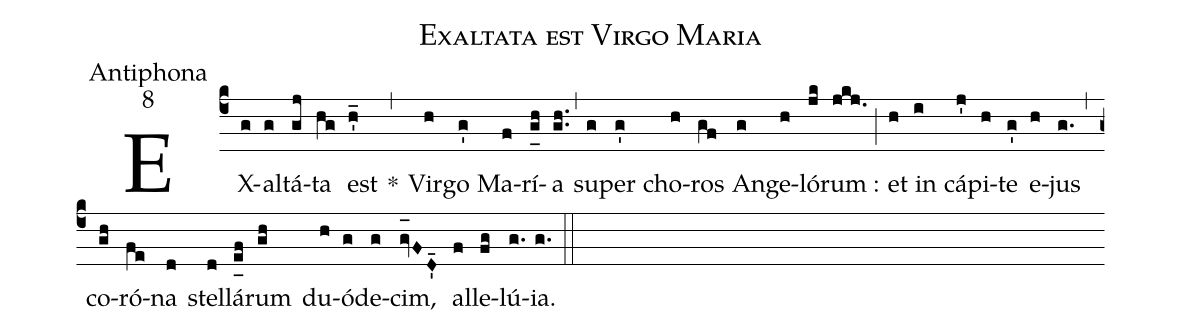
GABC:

name:Exaltata est Virgo Maria;
office-part:Antiphona;
mode:8;
%%
(c4) EX(g)al(g)tá(gj)ta(hg) est(h'_) *(,) Vir(h)go(g') Ma(f)rí(g_[uh:l]h)a(gh..) (,) su(g)per(g') cho(h)ros(gf) An(g)ge(h)ló(jk)rum :(jkj.) (;) et(h) in(i) cá(j')pi(h)te(g') e(h)jus(g.) (,) co(gh)ró(fe)na(d) stel(d)lá(e_[uh:l]f)rum(gh) du(h)ó(g)de(g)cim,(gv_[oh:h]FD'_4) al(f)le(fg)lú(g.){ia}.(g.) (::)
